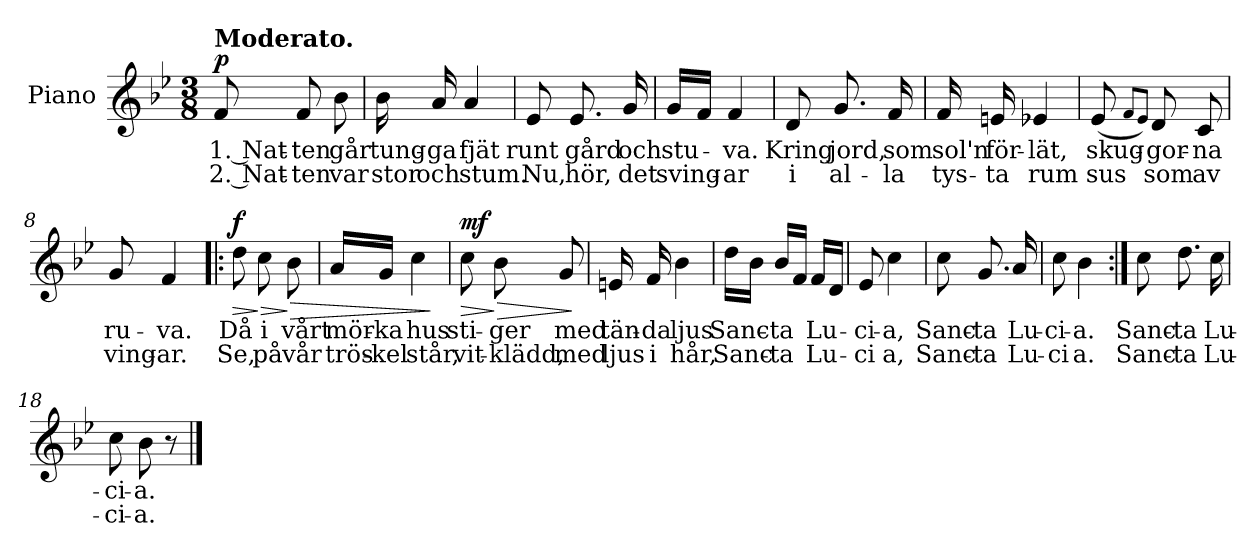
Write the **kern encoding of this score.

**kern	**text	**text	**dynam
*part1	*part1	*part1	*part1
*staff1	*staff1	*staff1	*staff1
*I"Piano	*	*	*
*I'Pno.	*	*	*
*clefG2	*	*	*
*k[b-e-]	*	*	*
*M3/8	*	*	*
=1	=1	=1	=1
!LO:TX:a:B:t=Moderato.	!	!	!
!	!	!	!LO:DY:b
8f/	1. Nat-	2. Nat-	p
8f/	-ten	-ten	.
8b-\	går	var	.
=2	=2	=2	=2
16b-\	tung-	stor	.
16a/	-ga	och	.
4a/	fjät	stum.	.
=3	=3	=3	=3
8e-/	runt	Nu,	.
8.e-/	gård	hör,	.
16g/	och	det	.
=4	=4	=4	=4
16g/LL	stu-	sving-	.
16f/JJ	.	.	.
4f/	-va.	-ar	.
!!LO:LB:g=z
=5	=5	=5	=5
8d/	Kring	i	.
8.g/	jord,	al-	.
16f/	som	-la	.
=6	=6	=6	=6
16f/	sol'n	tys-	.
16en/	för-	-ta	.
4e-X/	-lät,	rum	.
=7	=7	=7	=7
(<8e-/	skug-	sus	.
8qf/L	.	.	.
8qe-/J)	.	.	.
8d/	-gor-	som	.
8c/	-na	av	.
=8	=8	=8	=8
8g/	ru-	ving-	.
4f/	-va.	-ar.	.
=9!|:	=9!|:	=9!|:	=9!|:
!	!	!	!LO:HP:b
!	!	!	!LO:DY:n=1:a
8dd\	Då	Se,	> f
!	!	!	!LO:HP:n=1:b
8cc\	i	på	] >
!	!	!	!LO:HP:n=1:b
8b-\	vårt	vår	] >
!!LO:LB:g=z
=10	=10	=10	=10
16a/LL	mör-	trös-	.
16g/JJ	-ka	-kel	.
4cc\	hus	står,	.
.	.	.	]
=11	=11	=11	=11
!	!	!	!LO:HP:b
!	!	!	!LO:DY:n=1:a
8cc\	sti-	vit-	> mf
!	!	!	!LO:HP:n=1:b
8b-\	-ger	-klädd,	] >
8g/	med	med	.
.	.	.	]
=12	=12	=12	=12
16en/	tän-	ljus	.
16f/	-da	i	.
4b-\	ljus	hår,	.
=13	=13	=13	=13
16dd\LL	Sanc-	Sanc-	.
16b-\JJ	.	.	.
16b-/LL	-ta	-ta	.
16f/JJ	.	.	.
16f/LL	Lu-	Lu-	.
16d/JJ	.	.	.
!!LO:LB:g=z
=14	=14	=14	=14
8e-/	-ci-	-ci	.
4cc\	-a,	a,	.
=15	=15	=15	=15
8cc\	Sanc-	Sanc-	.
8.g/	-ta	-ta	.
16a/	Lu-	Lu-	.
=16	=16	=16	=16
8cc\	-ci-	-ci	.
4b-\	-a.	a.	.
=17:|!	=17:|!	=17:|!	=17:|!
8cc\	Sanc-	Sanc-	.
8.dd\	-ta	-ta	.
16cc\	Lu-	Lu-	.
=18	=18	=18	=18
8cc\	-ci-	-ci-	.
8b-\	-a.	-a.	.
8r	.	.	.
==	==	==	==
*-	*-	*-	*-
